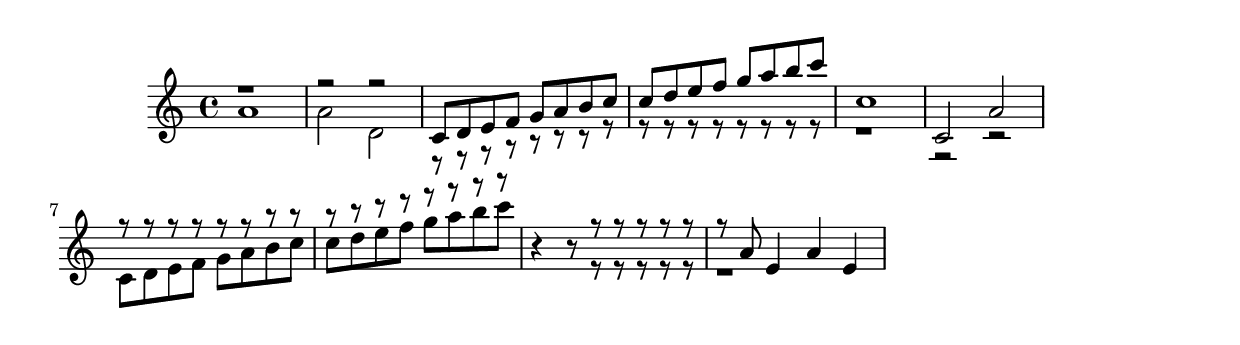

\version "2.19.21"
\header{
  texidoc="
Rests should not collide with beams, stems and noteheads.  Rests may
be under beams.  Rests should be move by integral number of spaces
inside the staff, and by half spaces outside.  Notice that the half
and whole rests just outside the staff get ledger lines in different
cases.
"
}

\layout { ragged-right = ##t }

scale =  \relative {
  c'8 d e f g a b c c d e f g a b c

}
rests =              {
  r r r  r r r r r r r r r r r r r
} 
different = <<  {
  \relative {
    r8 a' e4 a e
  }
}\\ {
  
  \relative c'' {
    r1
  }} >>

scales = \context Staff  <<
  {  r1 r2 r2   \scale    c''1 c'2 a'2 \rests  }
  \\
  { a'1 a'2 d'2 \rests r1 r2 r2  \scale }
>>

restsII = \context Staff  {
  r4 r8
  \context Staff << {  r8 } \\{  r8} >>
  \context Staff << { r8} r8 \\{  r8} >>
  \context Staff << { r8} r8 r8 \\ {  r8} >>
  \context Staff << { r} \\ {  r} >>
  \context Staff << { r} r\\ { \stemDown r} >>
  \different	
}


{ 
  \scales 
  \restsII 
}

	



